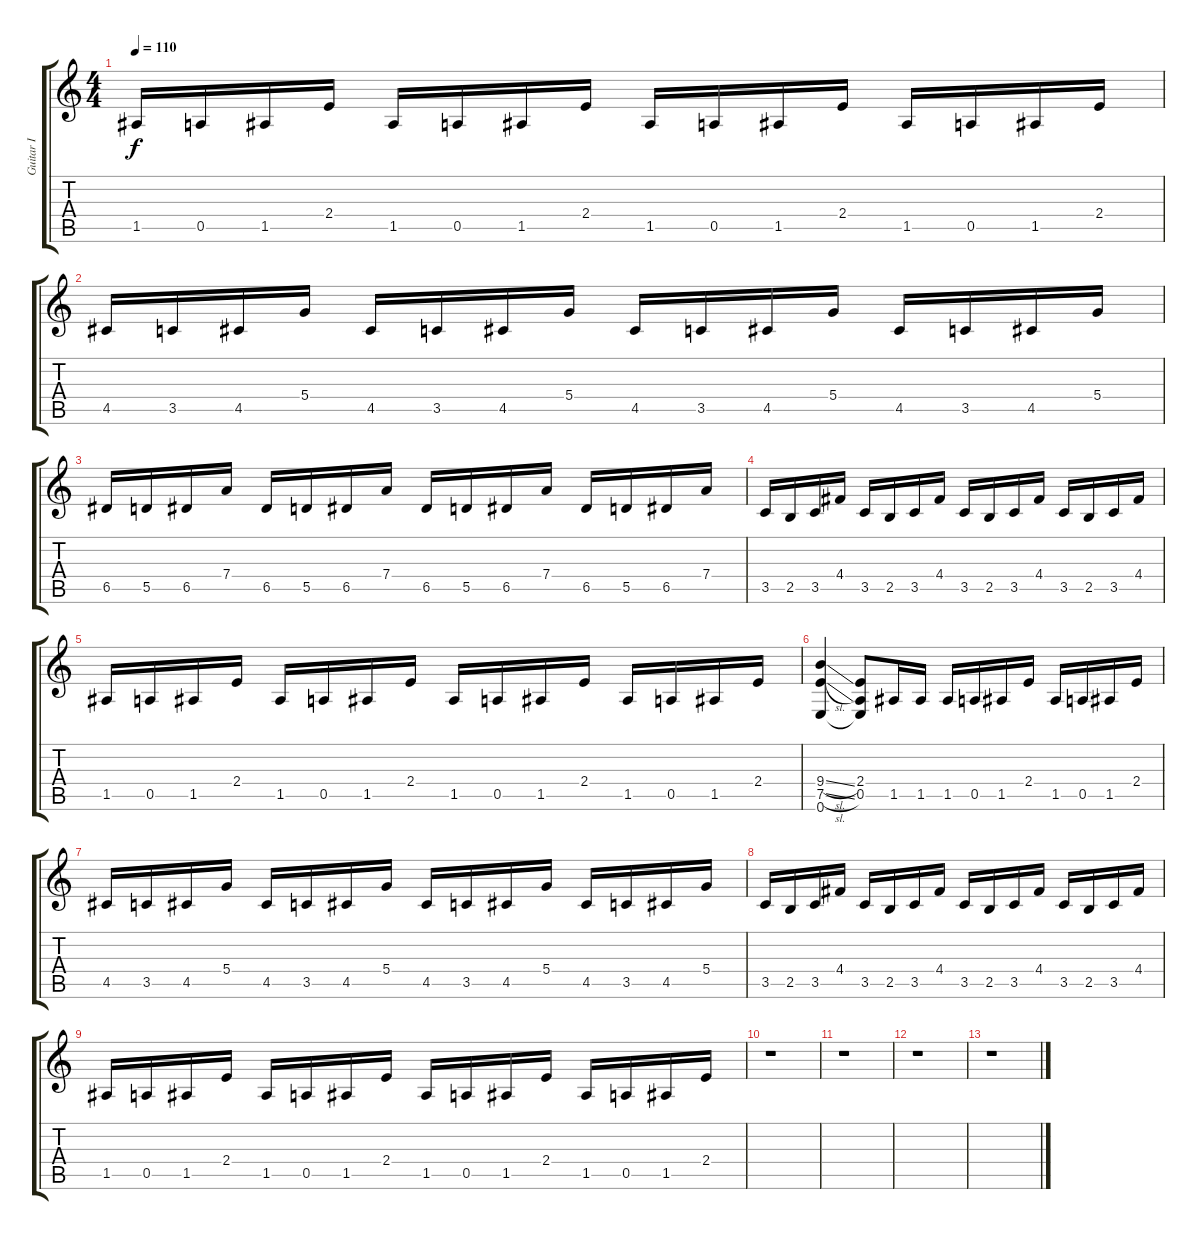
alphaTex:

\track ("Guitar I" "Guitar I") {instrument distortionguitar}
\staff {score tabs}
\tuning (E4 B3 G3 D3 A2 E2) {hide}
\ts (4 4)
\tempo 110
\clef g2
\ks c
1.5.16{dy f} 0.5.16 1.5.16 2.4.16 1.5.16 0.5.16 1.5.16 2.4.16 1.5.16 0.5.16 1.5.16 2.4.16 1.5.16 0.5.16 1.5.16 2.4.16 |
4.5.16 3.5.16 4.5.16 5.4.16 4.5.16 3.5.16 4.5.16 5.4.16 4.5.16 3.5.16 4.5.16 5.4.16 4.5.16 3.5.16 4.5.16 5.4.16 |
6.5.16 5.5.16 6.5.16 7.4.16 6.5.16 5.5.16 6.5.16 7.4.16 6.5.16 5.5.16 6.5.16 7.4.16 6.5.16 5.5.16 6.5.16 7.4.16 |
3.5.16 2.5.16 3.5.16 4.4.16 3.5.16 2.5.16 3.5.16 4.4.16 3.5.16 2.5.16 3.5.16 4.4.16 3.5.16 2.5.16 3.5.16 4.4.16 |
1.5.16 0.5.16 1.5.16 2.4.16 1.5.16 0.5.16 1.5.16 2.4.16 1.5.16 0.5.16 1.5.16 2.4.16 1.5.16 0.5.16 1.5.16 2.4.16 |
(9.4{sl} 7.5{sl} 0.6).4 (2.4 0.5 0.6{t}).8 1.5.16 1.5.16 1.5.16 0.5.16 1.5.16 2.4.16 1.5.16 0.5.16 1.5.16 2.4.16 |
4.5.16 3.5.16 4.5.16 5.4.16 4.5.16 3.5.16 4.5.16 5.4.16 4.5.16 3.5.16 4.5.16 5.4.16 4.5.16 3.5.16 4.5.16 5.4.16 |
3.5.16 2.5.16 3.5.16 4.4.16 3.5.16 2.5.16 3.5.16 4.4.16 3.5.16 2.5.16 3.5.16 4.4.16 3.5.16 2.5.16 3.5.16 4.4.16 |
1.5.16 0.5.16 1.5.16 2.4.16 1.5.16 0.5.16 1.5.16 2.4.16 1.5.16 0.5.16 1.5.16 2.4.16 1.5.16 0.5.16 1.5.16 2.4.16 |
r.1 |
r.1 |
r.1 |
r.1
